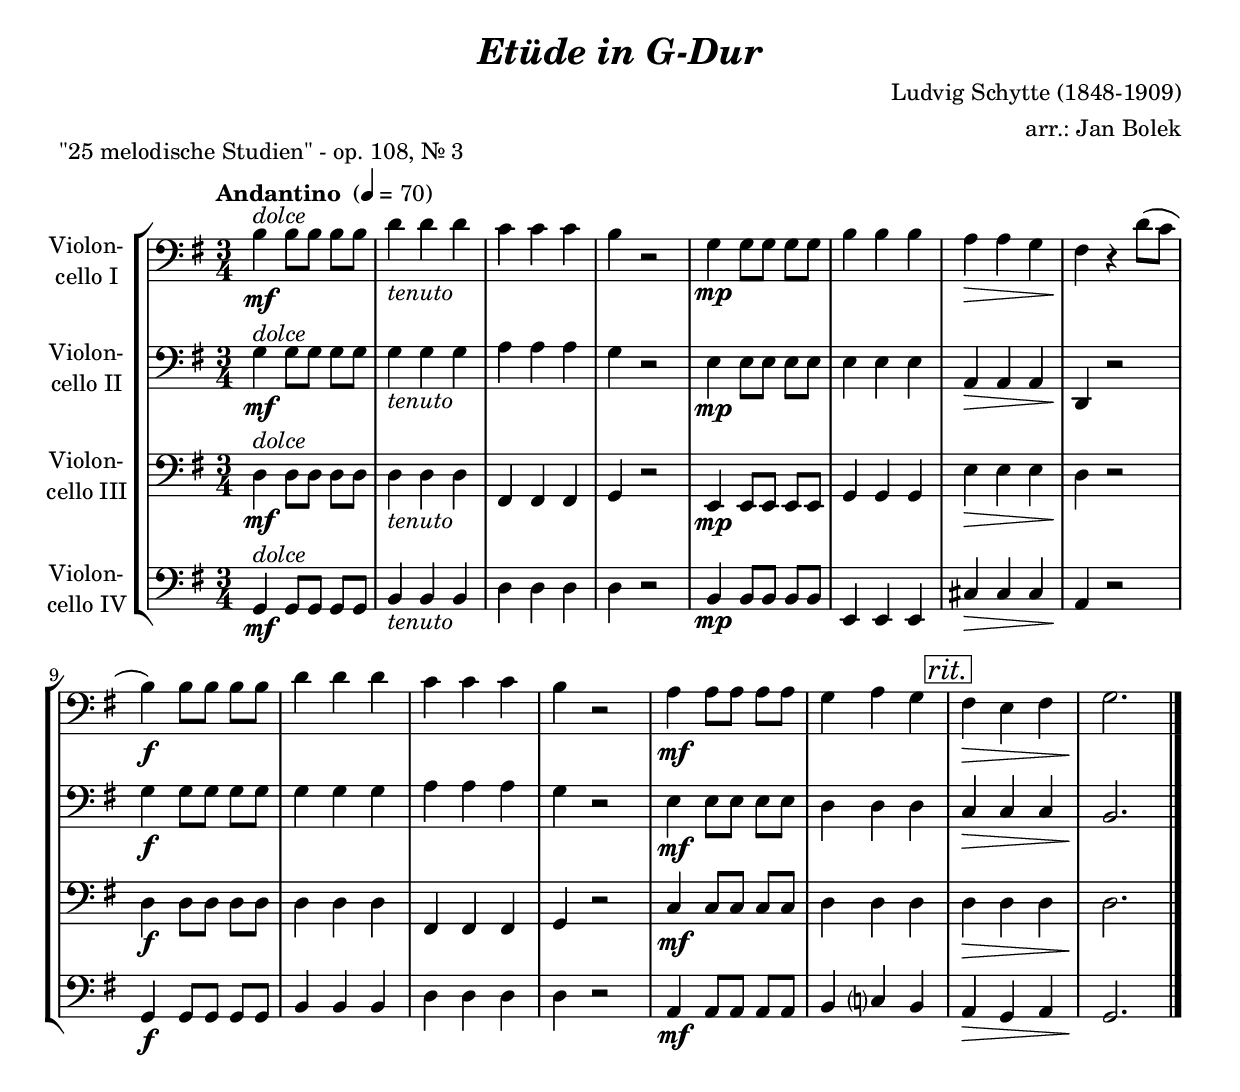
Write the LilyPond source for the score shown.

\version "2.18.2"
\include "deutsch.ly"
  
#(set-global-staff-size 20)

\header {
  title     = \markup \bold \italic "Etüde in G-Dur"
  composer  = "Ludvig Schytte (1848-1909)"
  arranger  = "arr.: Jan Bolek"
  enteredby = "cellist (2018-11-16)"
  piece     = "\"25 melodische Studien\" - op. 108, Nr. 3"
}

voiceconsts = {
  \key g \major
  \time 3/4
  \clef "bass"
%  \numericTimeSignature
  \compressFullBarRests
  % Set default beaming for all staves
  \set Timing.beamExceptions = #'()
  \set Timing.baseMoment     = #(ly:make-moment 1 4)
  \set Timing.beatStructure  = #'(1 1 1)
  \tempo "Andantino " 4=70
}

micl = "clarinet"
mifl = "flute"
miob = "oboe"
mifh = "french horn"
misx = "tenor sax"
mist = "string ensemble 1"
miba = "cello"

rit  = \mark \markup \box \italic "rit."
dolc = \markup \italic "dolce"
tenu = \markup \italic "tenuto"

va = \relative c' {
  \voiceconsts

  h4^\dolc\mf h8 h h h
  d4_\tenu d d
  c c c
  h r2
  g4\mp g8 g g g
  h4 h h
  a\> a g

  fis\! r d'8( c
  h4)\f h8 h h h
  d4 d d
  c c c
  h r2
  a4\mf a8 a a a
  g4 a g \rit
  fis\> e fis
  g2.\! \bar "|."
}

vb = \relative c' {
  \voiceconsts

  g4^\dolc\mf g8 g g g
  g4_\tenu g g
  a a a
  g r2
  e4\mp e8 e e e
  e4 e e
  a,\> a a

  d,\! r2
  g'4\f g8 g g g
  g4 g g
  a a a
  g r2
  e4\mf e8 e e e
  d4 d d \rit
  c\> c c
  h2.\! \bar "|."
}

vc = \relative c {
  \voiceconsts

  d4^\dolc\mf d8 d d d
  d4_\tenu d d
  fis, fis fis
  g r2
  e4\mp e8 e e e
  g4 g g
  e'\> e e

  d\! r2
  d4\f d8 d d d
  d4 d d
  fis, fis fis
  g r2
  c4\mf c8 c c c
  d4 d d \rit
  d\> d d
  d2.\! \bar "|."
}

vd = \relative c {
  \voiceconsts

  g4^\dolc\mf g8 g g g
  h4_\tenu h h
  d d d
  d r2
  h4\mp h8 h h h
  e,4 e e
  cis'\> cis cis

  a\! r2
  g4\f g8 g g g
  h4 h h
  d d d
  d r2
  a4\mf a8 a a a
  h4 c? h \rit
  a\> g a
  g2.\! \bar "|."
}


music = \new StaffGroup <<
      \new Staff {
	\set Staff.midiInstrument = \miba
	\set Staff.instrumentName = \markup \center-column { "Violon-" "cello I" }
	\transpose g g { \va }
      }

      \new Staff {
	\set Staff.midiInstrument = \miba
	\set Staff.instrumentName = \markup \center-column { "Violon-" "cello II" }
	\transpose g g { \vb }
      }

      \new Staff {
	\set Staff.midiInstrument = \miba
	\set Staff.instrumentName = \markup \center-column { "Violon-" "cello III" }
	\transpose g g { \vc }
      }

      \new Staff {
	\set Staff.midiInstrument = \miba
	\set Staff.instrumentName = \markup \center-column { "Violon-" "cello IV" }
	\transpose g g { \vd }
      }
>>

\book {
  \score {
    \music
    \layout {}
  }

  \score {
    \unfoldRepeats \music

    \midi {
      \context {
        \Score
      }
    }
  }
}
